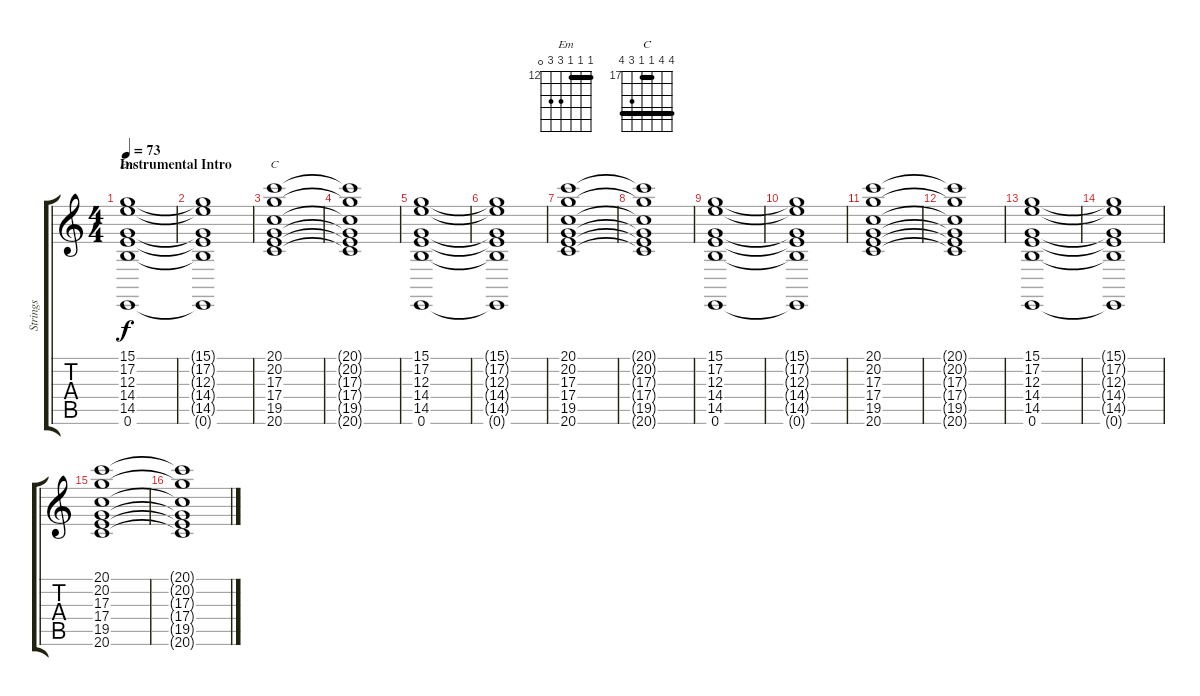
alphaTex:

\track ("Strings" "Strings") {instrument synthstrings2}
\staff {score tabs}
\tuning (E4 B3 G3 D3 A2 E2) {hide}
\chord ("Em" 12 12 12 14 14 0) {firstfret 12 barre 12}
\chord ("C" 20 20 17 17 19 20) {firstfret 17 barre (17 20)}
\ts (4 4)
\section ("" "Instrumental Intro")
\tempo 73
\clef g2
\ks c
(15.1 17.2 12.3 14.4 14.5 0.6).1{ch "Em" dy f instrument synthstrings2} |
(15.1{t} 17.2{t} 12.3{t} 14.4{t} 14.5{t} 0.6{t}).1 |
(20.1 20.2 17.3 17.4 19.5 20.6).1{ch "C"} |
(20.1{t} 20.2{t} 17.3{t} 17.4{t} 19.5{t} 20.6{t}).1 |
(15.1 17.2 12.3 14.4 14.5 0.6).1 |
(15.1{t} 17.2{t} 12.3{t} 14.4{t} 14.5{t} 0.6{t}).1 |
(20.1 20.2 17.3 17.4 19.5 20.6).1 |
(20.1{t} 20.2{t} 17.3{t} 17.4{t} 19.5{t} 20.6{t}).1 |
(15.1 17.2 12.3 14.4 14.5 0.6).1 |
(15.1{t} 17.2{t} 12.3{t} 14.4{t} 14.5{t} 0.6{t}).1 |
(20.1 20.2 17.3 17.4 19.5 20.6).1 |
(20.1{t} 20.2{t} 17.3{t} 17.4{t} 19.5{t} 20.6{t}).1 |
(15.1 17.2 12.3 14.4 14.5 0.6).1 |
(15.1{t} 17.2{t} 12.3{t} 14.4{t} 14.5{t} 0.6{t}).1 |
(20.1 20.2 17.3 17.4 19.5 20.6).1 |
(20.1{t} 20.2{t} 17.3{t} 17.4{t} 19.5{t} 20.6{t}).1
